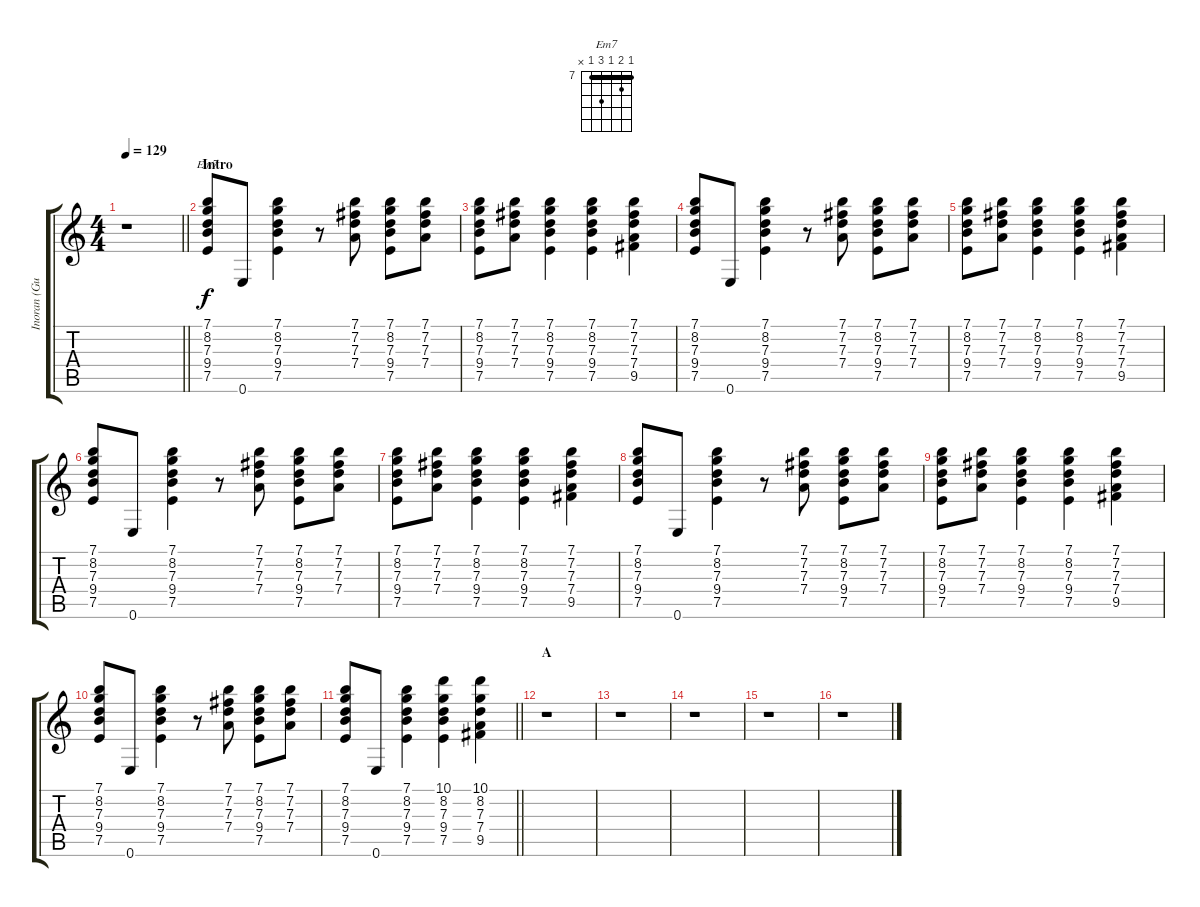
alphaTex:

\track ("Inoran (Guitar 2)" "Inoran (Gu") {instrument overdrivenguitar}
\staff {score tabs}
\tuning (E4 B3 G3 D3 A2 E2) {hide}
\chord ("Em7" 7 8 7 9 7 x) {firstfret 7 barre 7}
\ts (4 4)
\tempo 129
\clef g2
\barLineRight lightlight
\ks c
r.1{dy f instrument overdrivenguitar} |
\section ("" "Intro")
(7.1 8.2 7.3 9.4 7.5).8{ch "Em7"} 0.6.8 (7.1 8.2 7.3 9.4 7.5).4 r.8 (7.1 7.2 7.3 7.4).8 (7.1 8.2 7.3 9.4 7.5).8 (7.1 7.2 7.3 7.4).8 |
(7.1 8.2 7.3 9.4 7.5).8 (7.1 7.2 7.3 7.4).8 (7.1 8.2 7.3 9.4 7.5).4 (7.1 8.2 7.3 9.4 7.5).4 (7.1 7.2 7.3 7.4 9.5).4 |
(7.1 8.2 7.3 9.4 7.5).8 0.6.8 (7.1 8.2 7.3 9.4 7.5).4 r.8 (7.1 7.2 7.3 7.4).8 (7.1 8.2 7.3 9.4 7.5).8 (7.1 7.2 7.3 7.4).8 |
(7.1 8.2 7.3 9.4 7.5).8 (7.1 7.2 7.3 7.4).8 (7.1 8.2 7.3 9.4 7.5).4 (7.1 8.2 7.3 9.4 7.5).4 (7.1 7.2 7.3 7.4 9.5).4 |
(7.1 8.2 7.3 9.4 7.5).8 0.6.8 (7.1 8.2 7.3 9.4 7.5).4 r.8 (7.1 7.2 7.3 7.4).8 (7.1 8.2 7.3 9.4 7.5).8 (7.1 7.2 7.3 7.4).8 |
(7.1 8.2 7.3 9.4 7.5).8 (7.1 7.2 7.3 7.4).8 (7.1 8.2 7.3 9.4 7.5).4 (7.1 8.2 7.3 9.4 7.5).4 (7.1 7.2 7.3 7.4 9.5).4 |
(7.1 8.2 7.3 9.4 7.5).8 0.6.8 (7.1 8.2 7.3 9.4 7.5).4 r.8 (7.1 7.2 7.3 7.4).8 (7.1 8.2 7.3 9.4 7.5).8 (7.1 7.2 7.3 7.4).8 |
(7.1 8.2 7.3 9.4 7.5).8 (7.1 7.2 7.3 7.4).8 (7.1 8.2 7.3 9.4 7.5).4 (7.1 8.2 7.3 9.4 7.5).4 (7.1 7.2 7.3 7.4 9.5).4 |
(7.1 8.2 7.3 9.4 7.5).8 0.6.8 (7.1 8.2 7.3 9.4 7.5).4 r.8 (7.1 7.2 7.3 7.4).8 (7.1 8.2 7.3 9.4 7.5).8 (7.1 7.2 7.3 7.4).8 |
\barLineRight lightlight
(7.1 8.2 7.3 9.4 7.5).8 0.6.8 (7.1 8.2 7.3 9.4 7.5).4 (10.1 8.2 7.3 9.4 7.5).4 (10.1 8.2 7.3 7.4 9.5).4 |
\section ("" "A")
r.1 |
r.1 |
r.1 |
r.1 |
r.1
